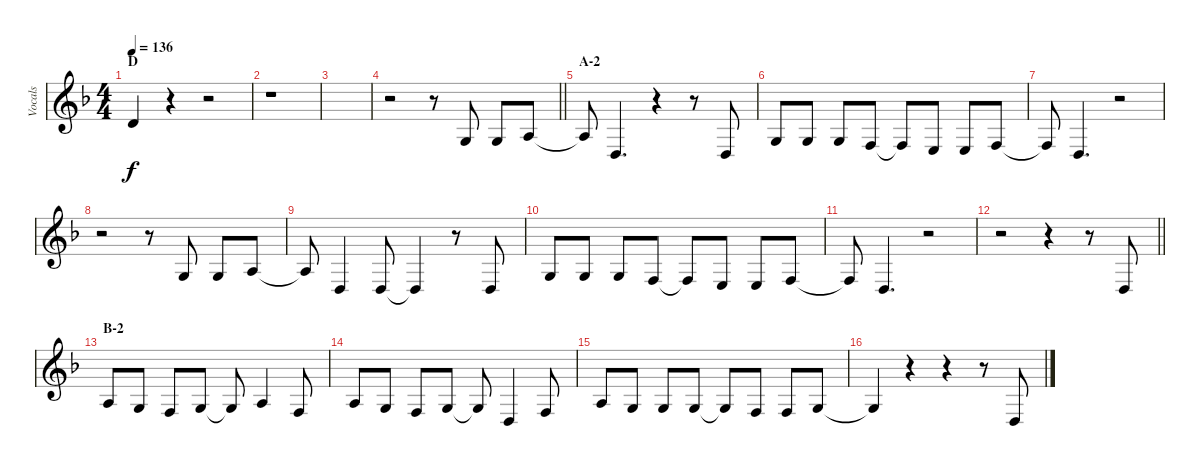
\track ("Vocals" "Vocals") {instrument lead6voice}
\staff {score}
\tuning (E4 B3 G3 D3 A2 E2) {hide}
\ts (4 4)
\section ("" "D")
\tempo 136
\clef g2
\ks dminor
3.2{t}.4{dy f} r.4 r.2 |
r.1 |
|
\barLineRight lightlight
r.2 r.8 0.3.8 0.3.8 2.3.8 |
\section ("" "A-2")
2.3{t}.8 0.4.4{d} r.4 r.8 0.4.8 |
0.3.8 0.3.8 0.3.8 3.4.8 3.4{t}.8 2.4.8 2.4.8 3.4.8 |
3.4{t}.8 0.4.4{d} r.2 |
r.2 r.8 0.3.8 0.3.8 2.3.8 |
2.3{t}.8 0.4.4 0.4.8 0.4{t}.4 r.8 0.4.8 |
0.3.8 0.3.8 0.3.8 3.4.8 3.4{t}.8 2.4.8 2.4.8 3.4.8 |
3.4{t}.8 0.4.4{d} r.2 |
\barLineRight lightlight
r.2 r.4 r.8 0.4.8 |
\section ("" "B-2")
2.3.8 0.3.8 3.4.8 0.3.8 0.3{t}.8 2.3.4 3.4.8 |
2.3.8 0.3.8 3.4.8 0.3.8 0.3{t}.8 0.4.4 3.4.8 |
2.3.8 0.3.8 0.3.8 0.3.8 0.3{t}.8 3.4.8 3.4.8 0.3.8 |
0.3{t}.4 r.4 r.4 r.8 0.4.8
